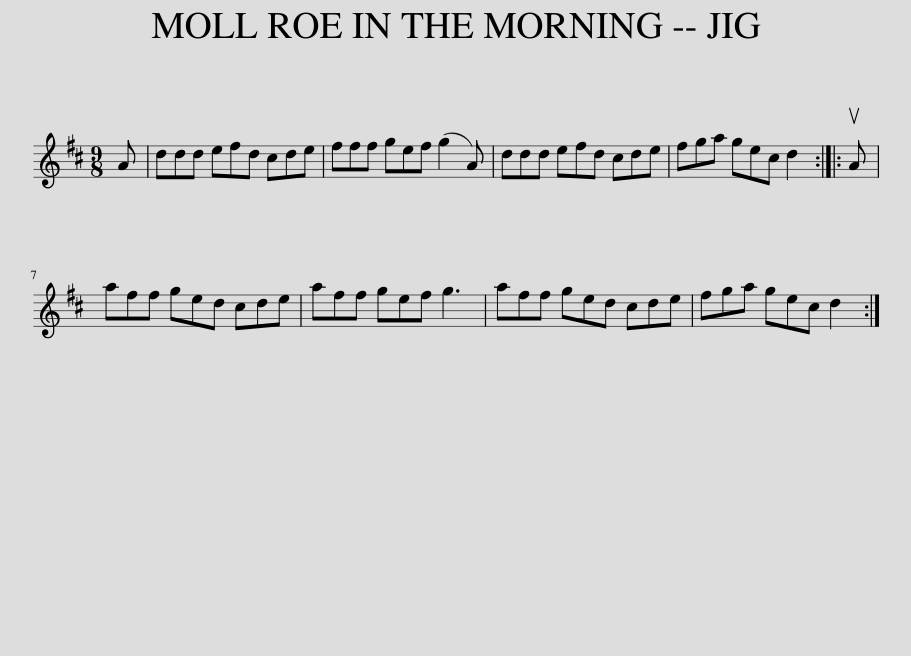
X:1
L:1/8
M:9/8
I:linebreak $
K:D
V:1 treble
V:1
 A | ddd efd cde | fff gef (g2 A) | ddd efd cde | fga gec d2 :: %5
 uA |$ aff ged cde | aff gef g3 | aff ged cde | fga gec d2 :| %10
